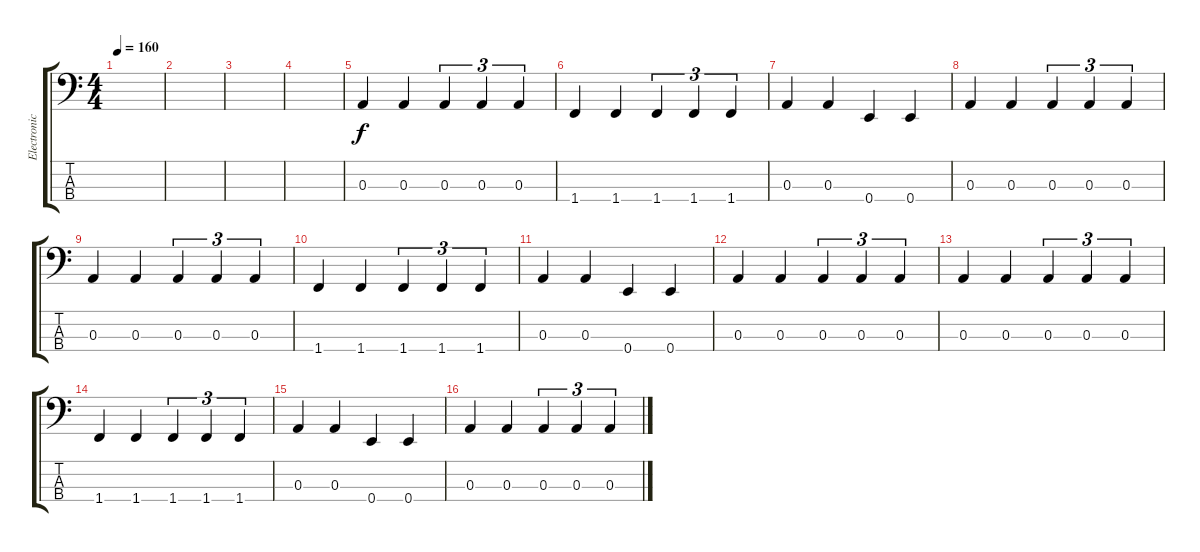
\track ("Electronic Bass" "Electronic") {instrument electricbasspick}
\staff {score tabs}
\tuning (G2 D2 A1 E1) {hide}
\ts (4 4)
\tempo 160
\clef f4
\ks c
|
|
|
|
0.3.4 0.3.4 0.3.4{tu (3 2)} 0.3.4{tu (3 2)} 0.3.4{tu (3 2)} |
1.4.4 1.4.4 1.4.4{tu (3 2)} 1.4.4{tu (3 2)} 1.4.4{tu (3 2)} |
0.3.4 0.3.4 0.4.4 0.4.4 |
0.3.4 0.3.4 0.3.4{tu (3 2)} 0.3.4{tu (3 2)} 0.3.4{tu (3 2)} |
0.3.4 0.3.4 0.3.4{tu (3 2)} 0.3.4{tu (3 2)} 0.3.4{tu (3 2)} |
1.4.4 1.4.4 1.4.4{tu (3 2)} 1.4.4{tu (3 2)} 1.4.4{tu (3 2)} |
0.3.4 0.3.4 0.4.4 0.4.4 |
0.3.4 0.3.4 0.3.4{tu (3 2)} 0.3.4{tu (3 2)} 0.3.4{tu (3 2)} |
0.3.4 0.3.4 0.3.4{tu (3 2)} 0.3.4{tu (3 2)} 0.3.4{tu (3 2)} |
1.4.4 1.4.4 1.4.4{tu (3 2)} 1.4.4{tu (3 2)} 1.4.4{tu (3 2)} |
0.3.4 0.3.4 0.4.4 0.4.4 |
0.3.4 0.3.4 0.3.4{tu (3 2)} 0.3.4{tu (3 2)} 0.3.4{tu (3 2)}
